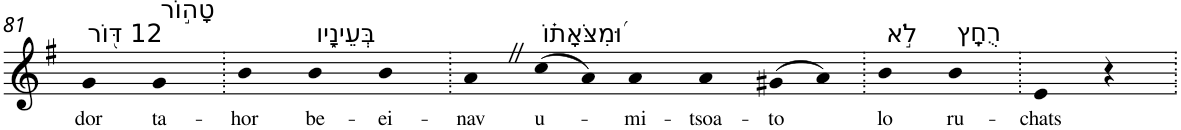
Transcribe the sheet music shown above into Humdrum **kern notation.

**kern	**text
*part1	*part1
*staff1	*staff1
*I"Piano	*
*I'Pno	*
!!LO:PB:g=z
*clefG2	*
*k[f#]	*
*G:	*
=81	=81
!LO:TX:a:t=12 דּ֭וֹר	!
!	!LO:LY:b
4g	dor
!LO:TX:a:t=טָה֣וֹר	!
!	!LO:LY:b
4g	ta-
=82.	=82.
!	!LO:LY:b
4b	-hor
!LO:TX:a:t=בְּעֵינָ֑יו	!
!	!LO:LY:b
4b	be-
!	!LO:LY:b
4b	-ei-
=83.	=83.
!	!LO:LY:b
4aZ	-nav
!LO:TX:a:t=וּ֝מִצֹּאָת֗וֹ	!
!	!LO:LY:b
(>8cc	u-
8a)	.
!	!LO:LY:b
4a	-mi-
!	!LO:LY:b
4a	-tsoa-
!	!LO:LY:b
(>8g#X	-to
8a)	.
=84.	=84.
!LO:TX:a:t=לֹ֣א	!
!	!LO:LY:b
4b	lo
!LO:TX:a:t=רֻחָֽץ	!
!	!LO:LY:b
4b	ru-
=85.	=85.
!	!LO:LY:b
4e	-chats
4r	.
=.	=.
*-	*-
